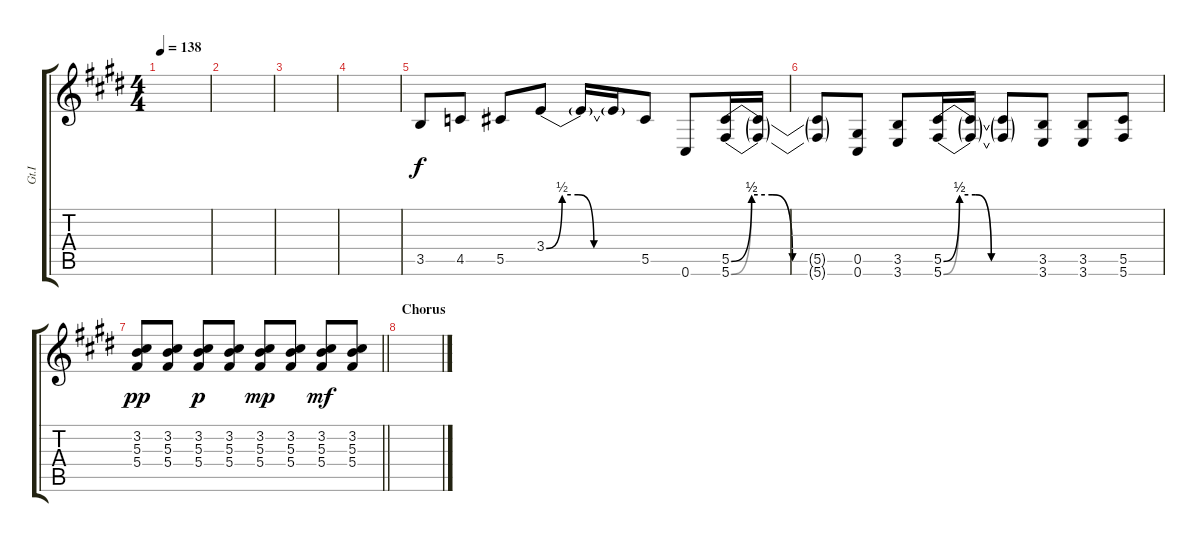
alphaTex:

\track ("Gt.I" "Gt.I") {instrument distortionguitar}
\staff {score tabs}
\tuning (Eb4 Bb3 Gb3 Db3 Ab2 Db2) {hide}
\ts (4 4)
\tempo 138
\clef g2
\ks e
|
|
|
|
3.5.8{dy f} 4.5.8 5.5.8 3.4{be (custom 0 0 10 2 20 2 30 0 60 0)}.8 3.4{t}.16 3.4{t}.16 5.5.8 0.6.8 (5.5{be (custom 0 0 10 2 20 2 30 0 60 0)} 5.6{be (custom 0 0 10 2 20 2 30 0 60 0)}).16 (5.5{t} 5.6{t}).16 |
(5.5{t} 5.6{t}).8 (0.5 0.6).8 (3.5 3.6).8 (5.5{be (custom 0 0 10 2 20 2 30 0 60 0)} 5.6{be (custom 0 0 10 2 20 2 30 0 60 0)}).16 (5.5{t} 5.6{t}).16 (5.5{t} 5.6{t}).8 (3.5 3.6).8 (3.5 3.6).8 (5.5 5.6).8 |
\barLineRight lightlight
(3.2 5.3 5.4).8{txt "" dy pp} (3.2 5.3 5.4).8 (3.2 5.3 5.4).8{dy p} (3.2 5.3 5.4).8 (3.2 5.3 5.4).8{dy mp} (3.2 5.3 5.4).8 (3.2 5.3 5.4).8{dy mf} (3.2 5.3 5.4).8 |
\section ("" "Chorus")
